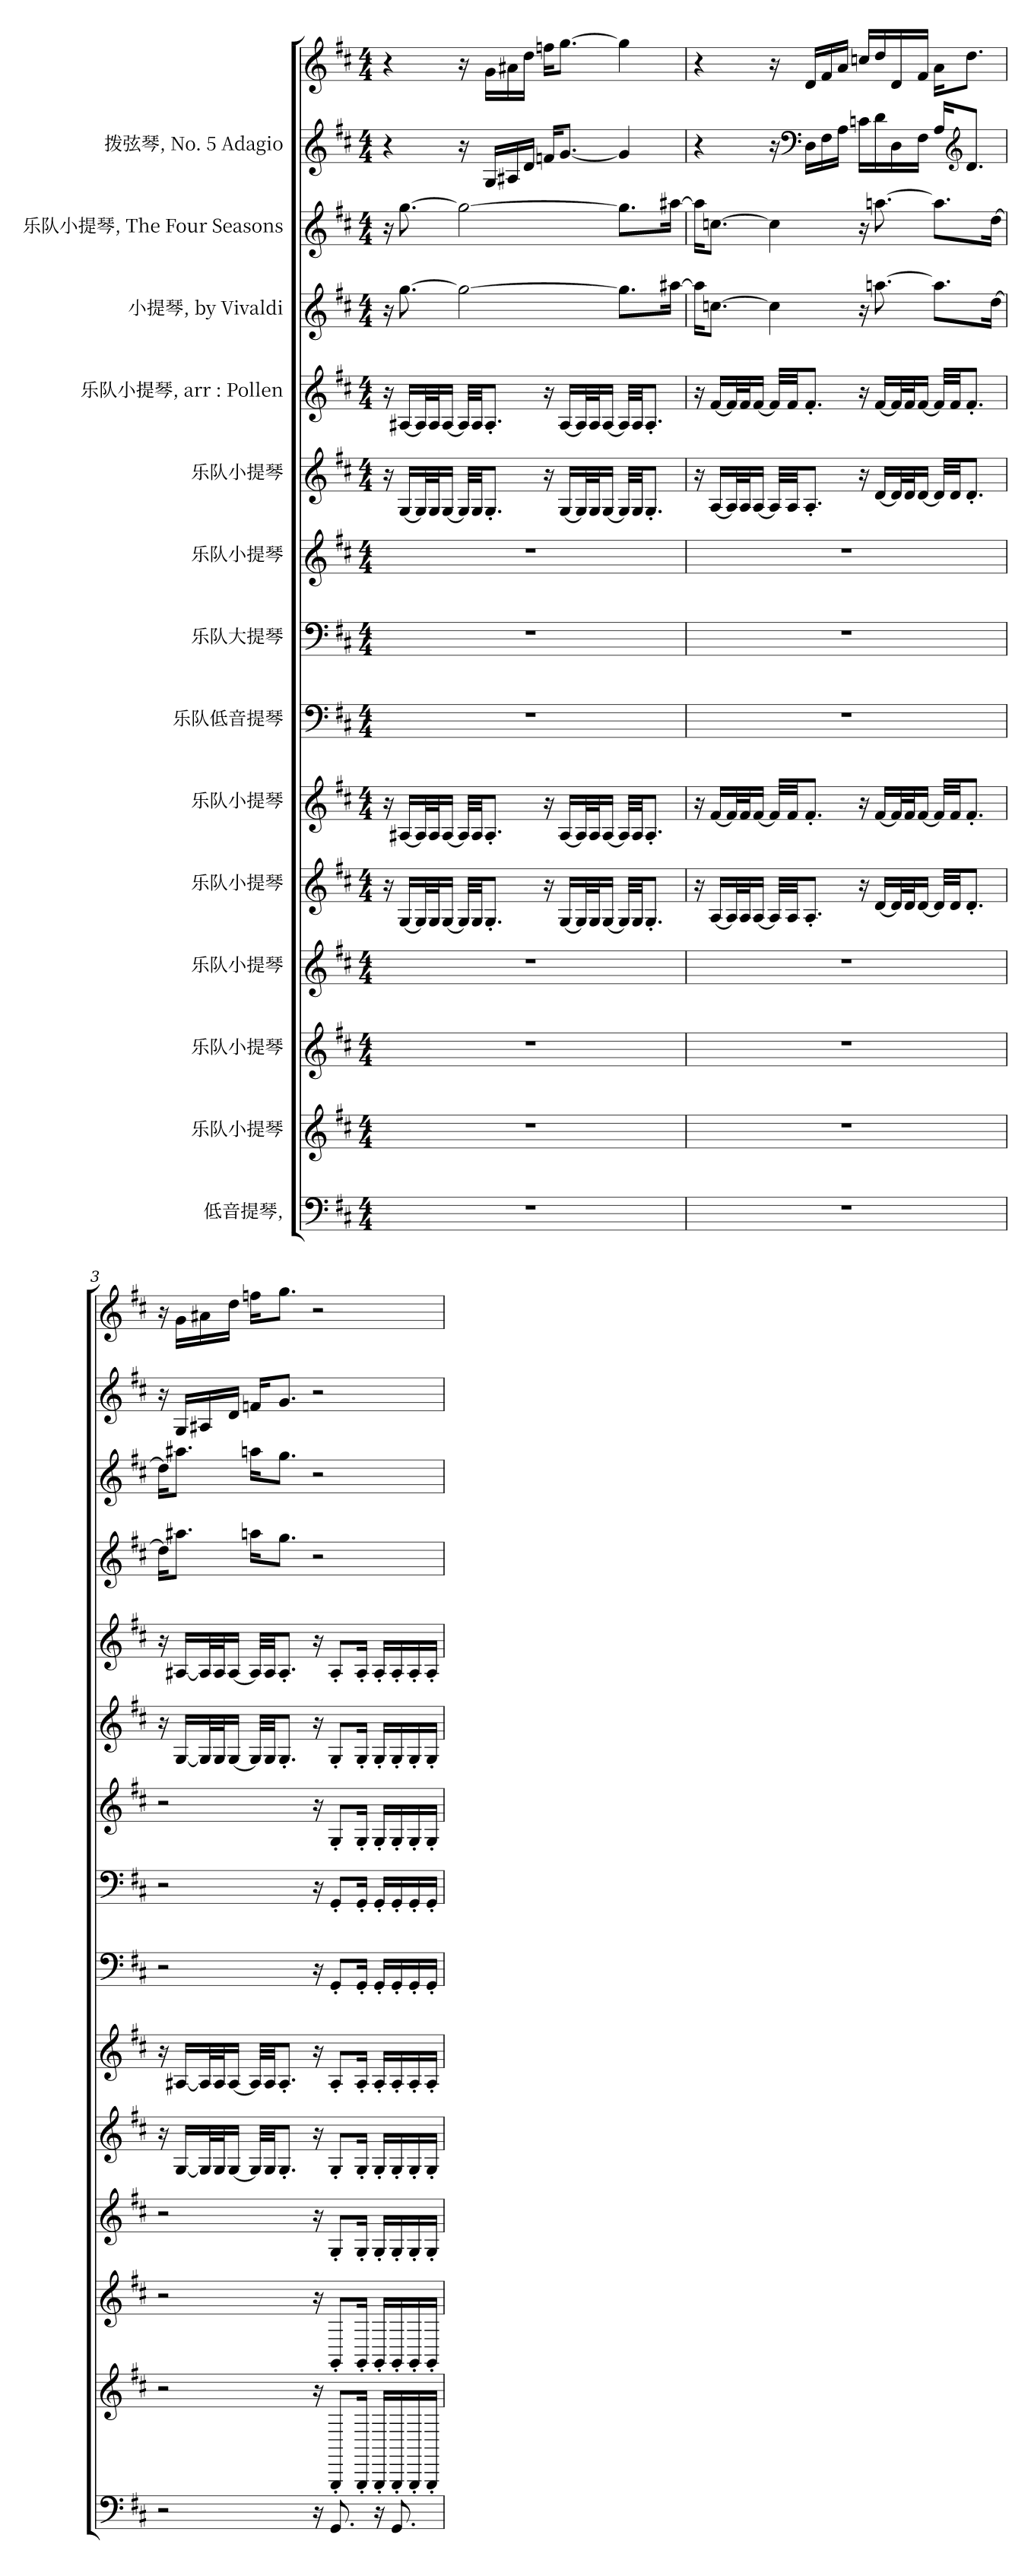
**kern	**kern	**kern	**kern	**kern	**kern	**kern	**kern	**kern	**kern	**kern	**kern	**kern	**kern	**kern
*part14	*part13	*part12	*part11	*part10	*part9	*part8	*part7	*part6	*part5	*part4	*part3	*part2	*part1	*part1
*staff15	*staff14	*staff13	*staff12	*staff11	*staff10	*staff9	*staff8	*staff7	*staff6	*staff5	*staff4	*staff3	*staff2	*staff1
*I"低音提琴,	*I"乐队小提琴	*I"乐队小提琴	*I"乐队小提琴	*I"乐队小提琴	*I"乐队小提琴	*I"乐队低音提琴	*I"乐队大提琴	*I"乐队小提琴	*I"乐队小提琴	*I"乐队小提琴, arr : Pollen	*I"小提琴, by Vivaldi	*I"乐队小提琴, The Four Seasons	*I"拨弦琴, No. 5 Adagio	*
*clefF4	*clefG2	*clefG2	*clefG2	*clefG2	*clefG2	*clefF4	*clefF4	*clefG2	*clefG2	*clefG2	*clefG2	*clefG2	*clefG2	*clefG2
*ITrd7c12	*	*	*	*	*	*ITrd7c12	*	*	*	*	*	*	*	*
*k[f#c#]	*k[f#c#]	*k[f#c#]	*k[f#c#]	*k[f#c#]	*k[f#c#]	*k[f#c#]	*k[f#c#]	*k[f#c#]	*k[f#c#]	*k[f#c#]	*k[f#c#]	*k[f#c#]	*k[f#c#]	*k[f#c#]
*M4/4	*M4/4	*M4/4	*M4/4	*M4/4	*M4/4	*M4/4	*M4/4	*M4/4	*M4/4	*M4/4	*M4/4	*M4/4	*M4/4	*M4/4
*MM120	*MM120	*MM120	*MM120	*MM120	*MM120	*MM120	*MM120	*MM120	*MM120	*MM120	*MM120	*MM120	*MM120	*MM120
=1	=1	=1	=1	=1	=1	=1	=1	=1	=1	=1	=1	=1	=1	=1
1r	1r	1r	1r	16r	16r	1r	1r	1r	16r	16r	16r	16r	4r	4r
.	.	.	.	[16G/LL	[16A#X/LL	.	.	.	[16G/LL	[16A#X/LL	[8.gg\	[8.gg\	.	.
.	.	.	.	32G/L]	32A#/L]	.	.	.	32G/L]	32A#/L]	.	.	.	.
.	.	.	.	32G/J	32A#/J	.	.	.	32G/J	32A#/J	.	.	.	.
.	.	.	.	[16G/JJ	[16A#/JJ	.	.	.	[16G/JJ	[16A#/JJ	.	.	.	.
.	.	.	.	32G/LLL]	32A#/LLL]	.	.	.	32G/LLL]	32A#/LLL]	2gg\_	2gg\_	16r	16r
.	.	.	.	32G/JJ	32A#/JJ	.	.	.	32G/JJ	32A#/JJ	.	.	.	.
*	*	*	*	*	*	*	*	*	*	*	*	*	*	*MM35
.	.	.	.	8.G'/J	8.A#'/J	.	.	.	8.G'/J	8.A#'/J	.	.	16G/LL	16g\LL
.	.	.	.	.	.	.	.	.	.	.	.	.	16A#X/	16a#X\
.	.	.	.	.	.	.	.	.	.	.	.	.	16d/JJ	16dd\JJ
.	.	.	.	16r	16r	.	.	.	16r	16r	.	.	16fn/KL	16ffn\KL
*	*	*	*	*	*	*	*	*	*	*	*	*	*	*MM40
.	.	.	.	[16G/LL	[16A#/LL	.	.	.	[16G/LL	[16A#/LL	.	.	[8.g/J	[8.gg\J
.	.	.	.	32G/L]	32A#/L]	.	.	.	32G/L]	32A#/L]	.	.	.	.
.	.	.	.	32G/J	32A#/J	.	.	.	32G/J	32A#/J	.	.	.	.
.	.	.	.	[16G/JJ	[16A#/JJ	.	.	.	[16G/JJ	[16A#/JJ	.	.	.	.
.	.	.	.	32G/LLL]	32A#/LLL]	.	.	.	32G/LLL]	32A#/LLL]	8.gg\L]	8.gg\L]	4g/]	4gg\]
.	.	.	.	32G/JJ	32A#/JJ	.	.	.	32G/JJ	32A#/JJ	.	.	.	.
.	.	.	.	8.G'/J	8.A#'/J	.	.	.	8.G'/J	8.A#'/J	.	.	.	.
.	.	.	.	.	.	.	.	.	.	.	[16aa#X\Jk	[16aa#X\Jk	.	.
!!LO:PB:g=z
=2	=2	=2	=2	=2	=2	=2	=2	=2	=2	=2	=2	=2	=2	=2
1r	1r	1r	1r	16r	16r	1r	1r	1r	16r	16r	16aa#\KL]	16aa#\KL]	4r	4r
.	.	.	.	[16A/LL	[16f#/LL	.	.	.	[16A/LL	[16f#/LL	[8.ccn\J	[8.ccn\J	.	.
.	.	.	.	32A/L]	32f#/L]	.	.	.	32A/L]	32f#/L]	.	.	.	.
.	.	.	.	32A/J	32f#/J	.	.	.	32A/J	32f#/J	.	.	.	.
.	.	.	.	[16A/JJ	[16f#/JJ	.	.	.	[16A/JJ	[16f#/JJ	.	.	.	.
.	.	.	.	32A/LLL]	32f#/LLL]	.	.	.	32A/LLL]	32f#/LLL]	4cc\]	4cc\]	16r	16r
.	.	.	.	32A/JJ	32f#/JJ	.	.	.	32A/JJ	32f#/JJ	.	.	.	.
*	*	*	*	*	*	*	*	*	*	*	*	*	*clefF4	*
*	*	*	*	*	*	*	*	*	*	*	*	*	*	*MM34
.	.	.	.	8.A'/J	8.f#'/J	.	.	.	8.A'/J	8.f#'/J	.	.	16D\LL	16d/LL
.	.	.	.	.	.	.	.	.	.	.	.	.	16F#\	16f#/
.	.	.	.	.	.	.	.	.	.	.	.	.	16A\JJ	16a/JJ
.	.	.	.	16r	16r	.	.	.	16r	16r	16r	16r	16cn\LL	16ccn/LL
*	*	*	*	*	*	*	*	*	*	*	*	*	*	*MM40
.	.	.	.	[16d/LL	[16f#/LL	.	.	.	[16d/LL	[16f#/LL	[8.aan\	[8.aan\	16d\	16dd/
.	.	.	.	32d/L]	32f#/L]	.	.	.	32d/L]	32f#/L]	.	.	16D\	16d/
.	.	.	.	32d/J	32f#/J	.	.	.	32d/J	32f#/J	.	.	.	.
*	*	*	*	*	*	*	*	*	*	*	*	*	*	*MM37
.	.	.	.	[16d/JJ	[16f#/JJ	.	.	.	[16d/JJ	[16f#/JJ	.	.	16F#\JJ	16f#/JJ
.	.	.	.	32d/LLL]	32f#/LLL]	.	.	.	32d/LLL]	32f#/LLL]	8.aa\L]	8.aa\L]	16A/KL	16a\KL
.	.	.	.	32d/JJ	32f#/JJ	.	.	.	32d/JJ	32f#/JJ	.	.	.	.
*	*	*	*	*	*	*	*	*	*	*	*	*	*clefG2	*
*	*	*	*	*	*	*	*	*	*	*	*	*	*	*MM35
.	.	.	.	8.d'/J	8.f#'/J	.	.	.	8.d'/J	8.f#'/J	.	.	8.d/J	8.dd\J
.	.	.	.	.	.	.	.	.	.	.	[16dd\Jk	[16dd\Jk	.	.
!!LO:PB:g=z
=3	=3	=3	=3	=3	=3	=3	=3	=3	=3	=3	=3	=3	=3	=3
2r	2r	2r	2r	16r	16r	2r	2r	2r	16r	16r	16dd\KL]	16dd\KL]	16r	16r
*	*	*	*	*	*	*	*	*	*	*	*	*	*	*MM40
.	.	.	.	[16G/LL	[16A#X/LL	.	.	.	[16G/LL	[16A#X/LL	8.aa#X\J	8.aa#X\J	16G/LL	16g\LL
.	.	.	.	32G/L]	32A#/L]	.	.	.	32G/L]	32A#/L]	.	.	16A#X/	16a#X\
.	.	.	.	32G/J	32A#/J	.	.	.	32G/J	32A#/J	.	.	.	.
*	*	*	*	*	*	*	*	*	*	*	*	*	*	*MM37
.	.	.	.	[16G/JJ	[16A#/JJ	.	.	.	[16G/JJ	[16A#/JJ	.	.	16d/JJ	16dd\JJ
.	.	.	.	32G/LLL]	32A#/LLL]	.	.	.	32G/LLL]	32A#/LLL]	16aan\KL	16aan\KL	16fn/KL	16ffn\KL
.	.	.	.	32G/JJ	32A#/JJ	.	.	.	32G/JJ	32A#/JJ	.	.	.	.
*	*	*	*	*	*	*	*	*	*	*	*	*	*	*MM35
.	.	.	.	8.G'/J	8.A#'/J	.	.	.	8.G'/J	8.A#'/J	8.gg\J	8.gg\J	8.g/J	8.gg\J
16r	16r	16r	16r	16r	16r	16r	16r	16r	16r	16r	2r	2r	2r	2r
8.GGG/	8GGG'/L	8GG'/L	8G'/L	8G'/L	8A#'/L	8GGG'/L	8GG'/L	8G'/L	8G'/L	8A#'/L	.	.	.	.
.	16GGG'/Jk	16GG'/Jk	16G'/Jk	16G'/Jk	16A#'/Jk	16GGG'/Jk	16GG'/Jk	16G'/Jk	16G'/Jk	16A#'/Jk	.	.	.	.
16r	16GGG'/LL	16GG'/LL	16G'/LL	16G'/LL	16A#'/LL	16GGG'/LL	16GG'/LL	16G'/LL	16G'/LL	16A#'/LL	.	.	.	.
8.GGG/	16GGG'/	16GG'/	16G'/	16G'/	16A#'/	16GGG'/	16GG'/	16G'/	16G'/	16A#'/	.	.	.	.
.	16GGG'/	16GG'/	16G'/	16G'/	16A#'/	16GGG'/	16GG'/	16G'/	16G'/	16A#'/	.	.	.	.
.	16GGG'/JJ	16GG'/JJ	16G'/JJ	16G'/JJ	16A#'/JJ	16GGG'/JJ	16GG'/JJ	16G'/JJ	16G'/JJ	16A#'/JJ	.	.	.	.
=	=	=	=	=	=	=	=	=	=	=	=	=	=	=
*-	*-	*-	*-	*-	*-	*-	*-	*-	*-	*-	*-	*-	*-	*-
